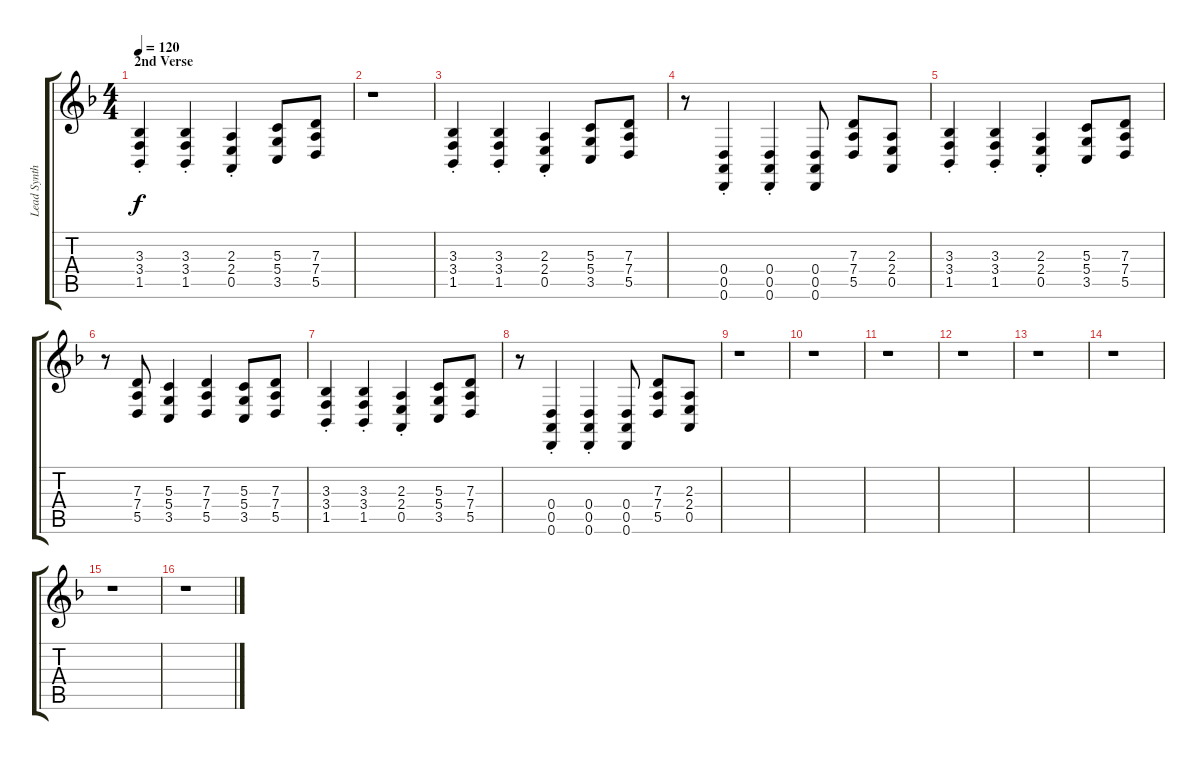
\track ("Lead Synth" "Lead Synth") {instrument lead2sawtooth}
\staff {score tabs}
\tuning (E4 B3 G3 D3 A2 D2) {hide}
\ts (4 4)
\section ("" "2nd Verse")
\tempo 120
\clef g2
\ks dminor
(3.3{st} 3.4{st} 1.5{st}).4{dy f} (3.3{st} 3.4{st} 1.5{st}).4 (2.3{st} 2.4{st} 0.5{st}).4 (5.3 5.4 3.5).8 (7.3 7.4 5.5).8 |
r.1 |
(3.3{st} 3.4{st} 1.5{st}).4 (3.3{st} 3.4{st} 1.5{st}).4 (2.3{st} 2.4{st} 0.5{st}).4 (5.3 5.4 3.5).8 (7.3 7.4 5.5).8 |
r.8 (0.4{st} 0.5{st} 0.6{st}).4 (0.4{st} 0.5{st} 0.6{st}).4 (0.4 0.5 0.6).8 (7.3 7.4 5.5).8 (2.3 2.4 0.5).8 |
(3.3{st} 3.4{st} 1.5{st}).4 (3.3{st} 3.4{st} 1.5{st}).4 (2.3{st} 2.4{st} 0.5{st}).4 (5.3 5.4 3.5).8 (7.3 7.4 5.5).8 |
r.8 (7.3 7.4 5.5).8 (5.3 5.4 3.5).4 (7.3 7.4 5.5).4 (5.3 5.4 3.5).8 (7.3 7.4 5.5).8 |
(3.3{st} 3.4{st} 1.5{st}).4 (3.3{st} 3.4{st} 1.5{st}).4 (2.3{st} 2.4{st} 0.5{st}).4 (5.3 5.4 3.5).8 (7.3 7.4 5.5).8 |
r.8 (0.4{st} 0.5{st} 0.6{st}).4 (0.4{st} 0.5{st} 0.6{st}).4 (0.4 0.5 0.6).8 (7.3 7.4 5.5).8 (2.3 2.4 0.5).8 |
r.1 |
r.1 |
r.1 |
r.1 |
r.1 |
r.1 |
r.1 |
r.1
